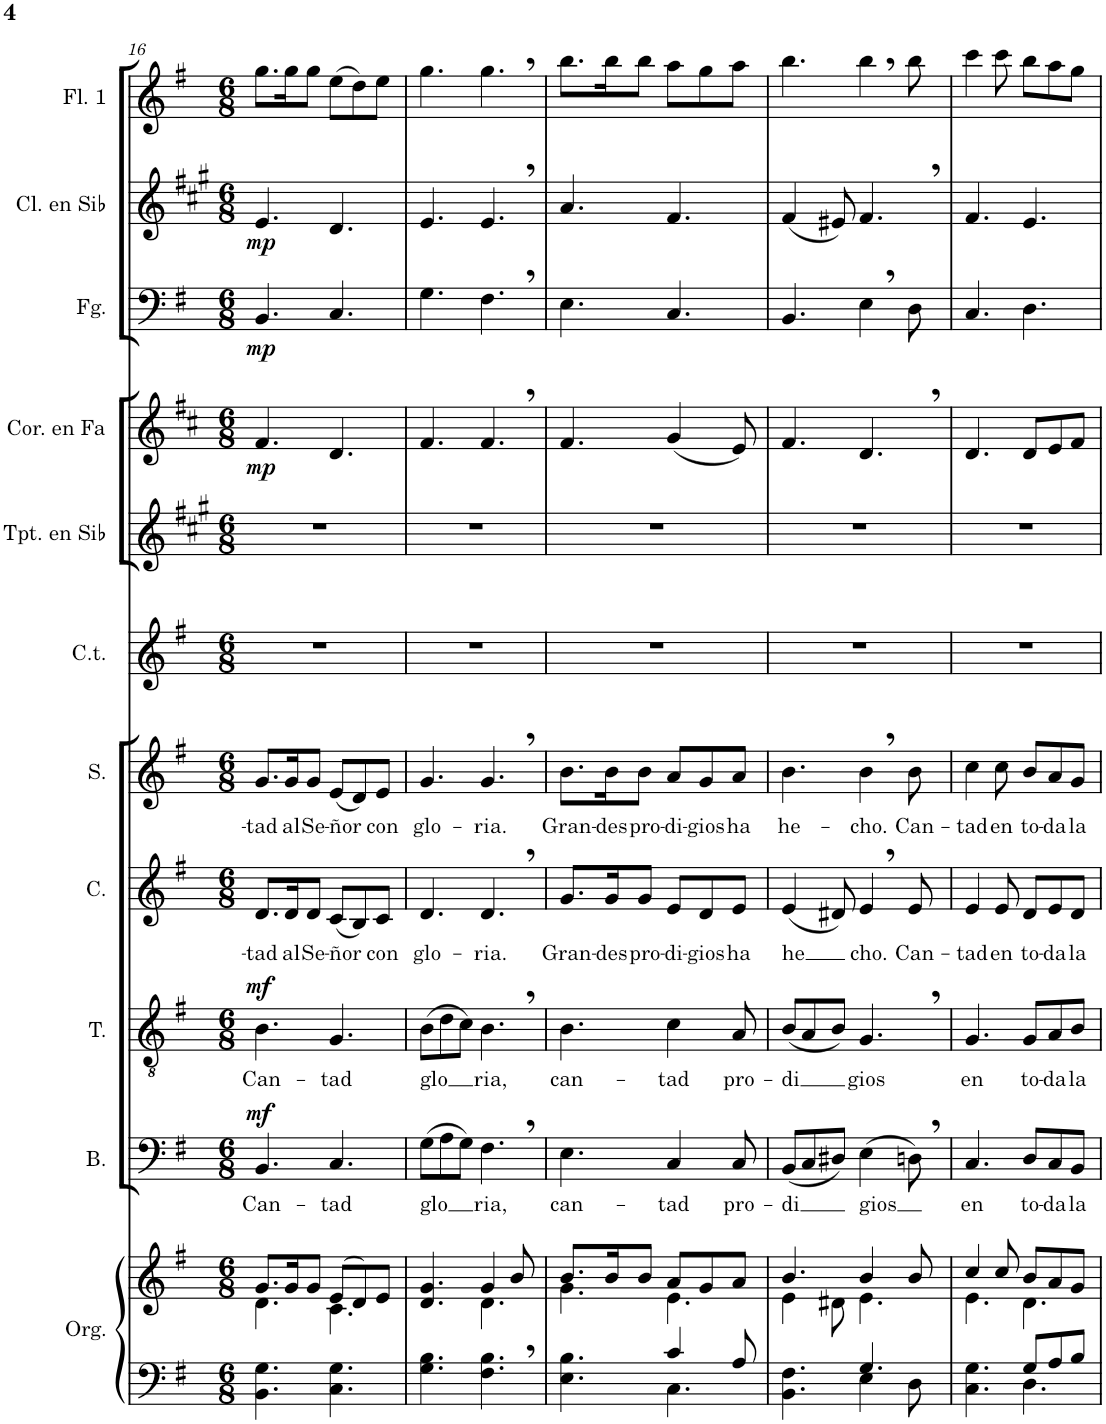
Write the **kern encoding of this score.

**kern	**kern	**kern	**text	**dynam	**kern	**text	**dynam	**kern	**text	**kern	**text	**kern	**kern	**kern	**dynam	**kern	**dynam	**kern	**dynam	**kern
*part11	*part11	*part10	*part10	*part10	*part9	*part9	*part9	*part8	*part8	*part7	*part7	*part6	*part5	*part4	*part4	*part3	*part3	*part2	*part2	*part1
*staff12	*staff11	*staff10	*staff10	*staff10	*staff9	*staff9	*staff9	*staff8	*staff8	*staff7	*staff7	*staff6	*staff5	*staff4	*staff4	*staff3	*staff3	*staff2	*staff2	*staff1
*I"Órgano	*	*I"Bajo	*	*	*I"Tenor	*	*	*I"Contralto	*	*I"Soprano	*	*I"Campanas tubulares	*I"Trompeta en Sib	*I"Trompa en Fa	*	*I"Fagot	*	*I"Clarinete en Sib	*	*I"Flauta 1
*	*	*I'B.	*	*	*I'T.	*	*	*I'C.	*	*I'S.	*	*I'C.t.	*I'Tpt. en Sib	*	*	*I'Fg.	*	*I'Cl. en Sib	*	*I'Fl. 1
!!LO:PB:g=z
*clefF4	*clefG2	*clefF4	*	*	*clefGv2	*	*	*clefG2	*	*clefG2	*	*clefG2	*clefG2	*clefG2	*	*clefF4	*	*clefG2	*	*clefG2
*	*	*	*	*	*	*	*	*	*	*	*	*	*Trd1c2	*Trd4c7	*	*	*	*Trd1c2	*	*
*k[f#]	*k[f#]	*k[f#]	*	*	*k[f#]	*	*	*k[f#]	*	*k[f#]	*	*k[f#]	*k[f#c#g#]	*k[f#c#]	*	*k[f#]	*	*k[f#c#g#]	*	*k[f#]
*M6/8	*M6/8	*M6/8	*	*	*M6/8	*	*	*M6/8	*	*M6/8	*	*M6/8	*M6/8	*M6/8	*	*M6/8	*	*M6/8	*	*M6/8
=16	=16	=16	=16	=16	=16	=16	=16	=16	=16	=16	=16	=16	=16	=16	=16	=16	=16	=16	=16	=16
*	*^	*	*	*	*	*	*	*	*	*	*	*	*	*	*	*	*	*	*	*
!	!	!	!	!LO:LY:b	!LO:DY:a	!	!LO:LY:b	!LO:DY:a	!	!LO:LY:b	!	!LO:LY:b	!	!	!	!LO:DY:b	!	!LO:DY:b	!	!LO:DY:b	!
4.BB\ 4.G\	8.g/L	4.d\	4.BB/	Can-	mf	4.B\	Can-	mf	8.d/L	-tad	8.g/L	-tad	2.r	2.r	4.f#/	mp	4.BB/	mp	4.e/	mp	8.gg\L
!	!	!	!	!	!	!	!	!	!	!LO:LY:b	!	!LO:LY:b	!	!	!	!	!	!	!	!	!
.	16g/K	.	.	.	.	.	.	.	16d/K	al	16g/K	al	.	.	.	.	.	.	.	.	16gg\K
!	!	!	!	!	!	!	!	!	!	!LO:LY:b	!	!LO:LY:b	!	!	!	!	!	!	!	!	!
.	8g/J	.	.	.	.	.	.	.	8d/J	Se-	8g/J	Se-	.	.	.	.	.	.	.	.	8gg\J
!	!	!	!	!LO:LY:b	!	!	!LO:LY:b	!	!	!LO:LY:b	!	!LO:LY:b	!	!	!	!	!	!	!	!	!
4.C\ 4.G\	(8e/L	4.c\	4.C/	-tad	.	4.G/	-tad	.	(8c/L	-ñor	(8e/L	-ñor	.	.	4.d/	.	4.C/	.	4.d/	.	(8ee\L
.	8d/)	.	.	.	.	.	.	.	8B/)	.	8d/)	.	.	.	.	.	.	.	.	.	8dd\)
!	!	!	!	!	!	!	!	!	!	!LO:LY:b	!	!LO:LY:b	!	!	!	!	!	!	!	!	!
.	8e/J	.	.	.	.	.	.	.	8c/J	con	8e/J	con	.	.	.	.	.	.	.	.	8ee\J
=17	=17	=17	=17	=17	=17	=17	=17	=17	=17	=17	=17	=17	=17	=17	=17	=17	=17	=17	=17	=17	=17
!	!	!	!	!LO:LY:b	!	!	!LO:LY:b	!	!	!LO:LY:b	!	!LO:LY:b	!	!	!	!	!	!	!	!	!
4.G\ 4.B\	4.d/ 4.g/	4.ryy	(8G\L	glo	.	(8B\L	glo	.	4.d/	glo-	4.g/	glo-	2.r	2.r	4.f#/	.	4.G\	.	4.e/	.	4.gg\
.	.	.	8A\	.	.	8d\	.	.	.	.	.	.	.	.	.	.	.	.	.	.	.
.	.	.	8G\J)	.	.	8c\J)	.	.	.	.	.	.	.	.	.	.	.	.	.	.	.
!	!	!	!	!LO:LY:b	!	!	!LO:LY:b	!	!	!LO:LY:b	!	!LO:LY:b	!	!	!	!	!	!	!	!	!
4.F#\, 4.B\,	4g/	4.d\	4.F#,\	ria,	.	4.B,\	ria,	.	4.d,/	-ria.	4.g,/	-ria.	.	.	4.f#,/	.	4.F#,\	.	4.e,/	.	4.gg,\
.	8b/	.	.	.	.	.	.	.	.	.	.	.	.	.	.	.	.	.	.	.	.
=18	=18	=18	=18	=18	=18	=18	=18	=18	=18	=18	=18	=18	=18	=18	=18	=18	=18	=18	=18	=18	=18
*^	*	*	*	*	*	*	*	*	*	*	*	*	*	*	*	*	*	*	*	*	*
!	!	!	!	!	!LO:LY:b	!	!	!LO:LY:b	!	!	!LO:LY:b	!	!LO:LY:b	!	!	!	!	!	!	!	!	!
4.E\ 4.B\	4.ryy	8.b/L	4.g\	4.E\	can-	.	4.B\	can-	.	8.g/L	Gran-	8.b\L	Gran-	2.r	2.r	4.f#/	.	4.E\	.	4.a/	.	8.bb\L
!	!	!	!	!	!	!	!	!	!	!	!LO:LY:b	!	!LO:LY:b	!	!	!	!	!	!	!	!	!
.	.	16b/K	.	.	.	.	.	.	.	16g/K	-des	16b\K	-des	.	.	.	.	.	.	.	.	16bb\K
!	!	!	!	!	!	!	!	!	!	!	!LO:LY:b	!	!LO:LY:b	!	!	!	!	!	!	!	!	!
.	.	8b/J	.	.	.	.	.	.	.	8g/J	pro-	8b\J	pro-	.	.	.	.	.	.	.	.	8bb\J
!	!	!	!	!	!LO:LY:b	!	!	!LO:LY:b	!	!	!LO:LY:b	!	!LO:LY:b	!	!	!	!	!	!	!	!	!
4c/	4.C\	8a/L	4.e\	4C/	-tad	.	4c\	-tad	.	8e/L	-di-	8a/L	-di-	.	.	(4g/	.	4.C/	.	4.f#/	.	8aa\L
!	!	!	!	!	!	!	!	!	!	!	!LO:LY:b	!	!LO:LY:b	!	!	!	!	!	!	!	!	!
.	.	8g/	.	.	.	.	.	.	.	8d/	-gios	8g/	-gios	.	.	.	.	.	.	.	.	8gg\
!	!	!	!	!	!LO:LY:b	!	!	!LO:LY:b	!	!	!LO:LY:b	!	!LO:LY:b	!	!	!	!	!	!	!	!	!
8A/	.	8a/J	.	8C/	pro-	.	8A/	pro-	.	8e/J	ha	8a/J	ha	.	.	8e/)	.	.	.	.	.	8aa\J
=19	=19	=19	=19	=19	=19	=19	=19	=19	=19	=19	=19	=19	=19	=19	=19	=19	=19	=19	=19	=19	=19	=19
!	!	!	!	!	!LO:LY:b	!	!	!LO:LY:b	!	!	!LO:LY:b	!	!LO:LY:b	!	!	!	!	!	!	!	!	!
4.BB\ 4.F#\	4.ryy	4.b/	4e\	(8BB/L	-di	.	(8B/L	-di	.	(4e/	he	4.b\	he-	2.r	2.r	4.f#/	.	4.BB/	.	(4f#/	.	4.bb\
.	.	.	.	8C/	.	.	8A/	.	.	.	.	.	.	.	.	.	.	.	.	.	.	.
.	.	.	8d#X\	8D#X/J)	.	.	8B/J)	.	.	8d#X/)	.	.	.	.	.	.	.	.	.	8e#X/)	.	.
!	!	!	!	!	!LO:LY:b	!	!	!LO:LY:b	!	!	!LO:LY:b	!	!LO:LY:b	!	!	!	!	!	!	!	!	!
4.G/	4E\	4b/	4.e\	(4E\	gios	.	4.G,/	gios	.	4e,/	cho.	4b,\	-cho.	.	.	4.d,/	.	4E,\	.	4.f#,/	.	4bb,\
!	!	!	!	!	!	!	!	!	!	!	!LO:LY:b	!	!LO:LY:b	!	!	!	!	!	!	!	!	!
.	8D\	8b/	.	8Dn,\)	.	.	.	.	.	8e/	Can-	8b\	Can-	.	.	.	.	8D\	.	.	.	8bb\
=20	=20	=20	=20	=20	=20	=20	=20	=20	=20	=20	=20	=20	=20	=20	=20	=20	=20	=20	=20	=20	=20	=20
!	!	!	!	!	!LO:LY:b	!	!	!LO:LY:b	!	!	!LO:LY:b	!	!LO:LY:b	!	!	!	!	!	!	!	!	!
4.C\ 4.G\	4.ryy	4cc/	4.e\	4.C/	en	.	4.G/	en	.	4e/	-tad	4cc\	-tad	2.r	2.r	4.d/	.	4.C/	.	4.f#/	.	4ccc\
!	!	!	!	!	!	!	!	!	!	!	!LO:LY:b	!	!LO:LY:b	!	!	!	!	!	!	!	!	!
.	.	8cc/	.	.	.	.	.	.	.	8e/	en	8cc\	en	.	.	.	.	.	.	.	.	8ccc\
!	!	!	!	!	!LO:LY:b	!	!	!LO:LY:b	!	!	!LO:LY:b	!	!LO:LY:b	!	!	!	!	!	!	!	!	!
8G/L	4.D\	8b/L	4.d\	8D/L	to-	.	8G/L	to-	.	8d/L	to-	8b/L	to-	.	.	8d/L	.	4.D\	.	4.e/	.	8bb\L
!	!	!	!	!	!LO:LY:b	!	!	!LO:LY:b	!	!	!LO:LY:b	!	!LO:LY:b	!	!	!	!	!	!	!	!	!
8A/	.	8a/	.	8C/	-da	.	8A/	-da	.	8e/	-da	8a/	-da	.	.	8e/	.	.	.	.	.	8aa\
!	!	!	!	!	!LO:LY:b	!	!	!LO:LY:b	!	!	!LO:LY:b	!	!LO:LY:b	!	!	!	!	!	!	!	!	!
8B/J	.	8g/J	.	8BB/J	la	.	8B/J	la	.	8d/J	la	8g/J	la	.	.	8f#/J	.	.	.	.	.	8gg\J
*v	*v	*	*	*	*	*	*	*	*	*	*	*	*	*	*	*	*	*	*	*	*	*
*	*v	*v	*	*	*	*	*	*	*	*	*	*	*	*	*	*	*	*	*	*	*
=	=	=	=	=	=	=	=	=	=	=	=	=	=	=	=	=	=	=	=	=
*-	*-	*-	*-	*-	*-	*-	*-	*-	*-	*-	*-	*-	*-	*-	*-	*-	*-	*-	*-	*-
